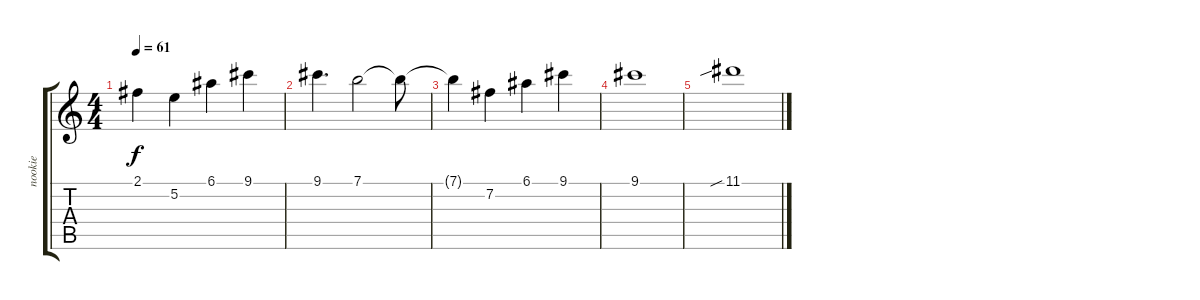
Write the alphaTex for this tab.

\track ("nookie" "nookie") {instrument electricguitarclean}
\staff {score tabs}
\tuning (E4 B3 G3 D3 A2 E2) {hide}
\ts (4 4)
\tempo 61
\clef g2
\ks c
2.1.4{dy f} 5.2.4 6.1.4 9.1.4 |
9.1.4{d} 7.1.2 7.1{t}.8 |
7.1{t}.4 7.2.4 6.1.4 9.1.4 |
9.1.1 |
11.1{sib}.1
